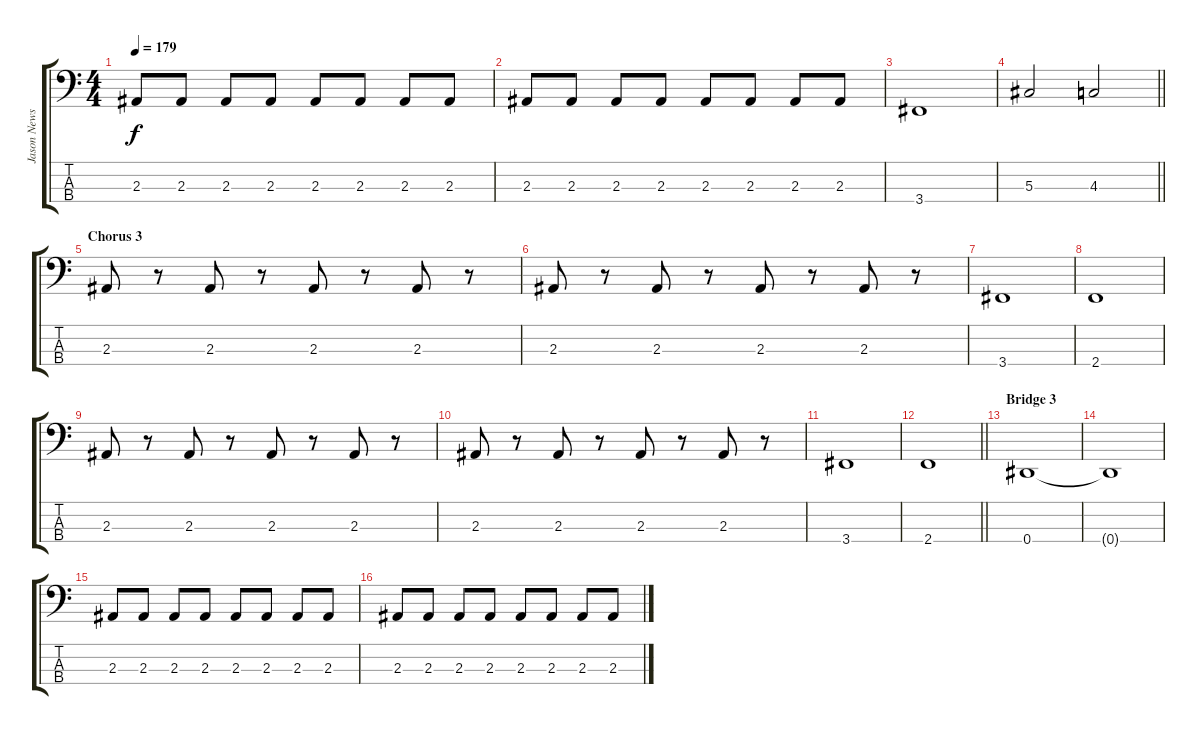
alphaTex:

\track ("Jason Newsted" "Jason News") {instrument electricbassfinger}
\staff {score tabs}
\tuning (Gb2 Db2 Ab1 Eb1) {hide}
\ts (4 4)
\tempo 179
\clef f4
\ks c
2.3.8{dy f} 2.3.8 2.3.8 2.3.8 2.3.8 2.3.8 2.3.8 2.3.8 |
2.3.8 2.3.8 2.3.8 2.3.8 2.3.8 2.3.8 2.3.8 2.3.8 |
3.4.1 |
\barLineRight lightlight
5.3.2 4.3.2 |
\section ("" "Chorus 3")
2.3.8 r.8 2.3.8 r.8 2.3.8 r.8 2.3.8 r.8 |
2.3.8 r.8 2.3.8 r.8 2.3.8 r.8 2.3.8 r.8 |
3.4.1 |
2.4.1 |
2.3.8 r.8 2.3.8 r.8 2.3.8 r.8 2.3.8 r.8 |
2.3.8 r.8 2.3.8 r.8 2.3.8 r.8 2.3.8 r.8 |
3.4.1 |
\barLineRight lightlight
2.4.1 |
\section ("" "Bridge 3")
0.4.1 |
0.4{t}.1 |
2.3.8 2.3.8 2.3.8 2.3.8 2.3.8 2.3.8 2.3.8 2.3.8 |
2.3.8 2.3.8 2.3.8 2.3.8 2.3.8 2.3.8 2.3.8 2.3.8
